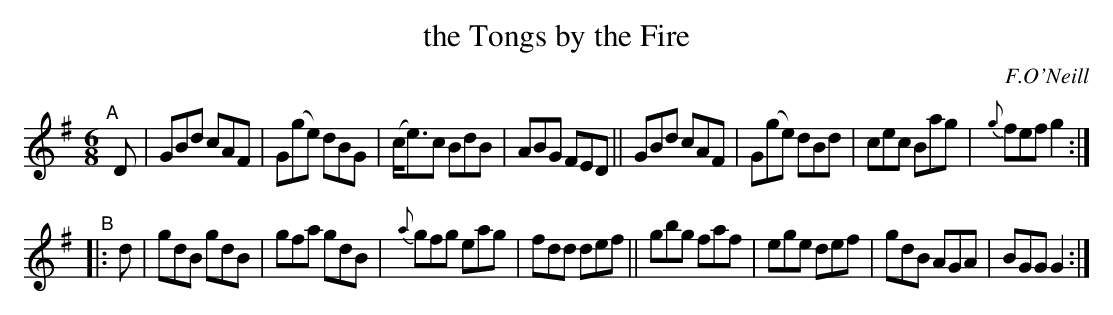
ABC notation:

X:1
T: the Tongs by the Fire
O: F.O'Neill
M: 6/8
L: 1/8
K: G
"^A"[|] D |\
GBd cAF | G(ge) dBG | (c<e)c BdB |    ABG FED ||\
GBd cAF | G(ge) dBd |  cec   Bag | {g}fef g2 :|
"^B"|: d |\
gdB gdB | gfa gdB | {a}gfg eag | fdd def ||\
gbg faf | ege def |    gdB AGA | BGG G2 :|
